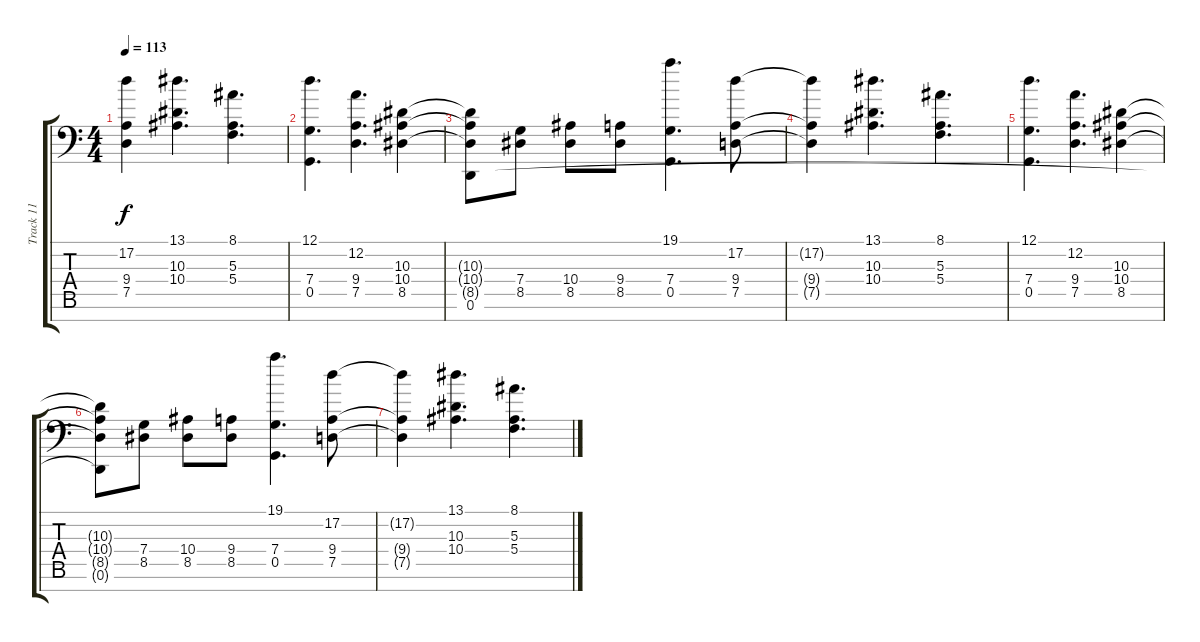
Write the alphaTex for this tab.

\track ("Track 11" "Track 11") {instrument stringensemble1}
\staff {score tabs}
\tuning (D4 A3 F3 C3 G2 D2 G1) {hide}
\ts (4 4)
\tempo 113
\clef f4
\ks c
(17.2{t} 9.4{t} 7.5{t}).4{dy f} (13.1 10.3 10.4).4{d} (8.1 5.3 5.4).4{d} |
(12.1 7.4 0.5).4{d} (12.2 9.4 7.5).4{d} (10.3 10.4 8.5).4 |
(10.3{t} 10.4{t} 8.5{t} 0.6{t}).8 (7.4 8.5).8 (10.4 8.5).8 (9.4 8.5).8 (19.1 7.4 0.5).4{d} (17.2 9.4 7.5).8 |
(17.2{t} 9.4{t} 7.5{t}).4 (13.1 10.3 10.4).4{d} (8.1 5.3 5.4).4{d} |
(12.1 7.4 0.5).4{d} (12.2 9.4 7.5).4{d} (10.3 10.4 8.5).4 |
(10.3{t} 10.4{t} 8.5{t} 0.6{t}).8 (7.4 8.5).8 (10.4 8.5).8 (9.4 8.5).8 (19.1 7.4 0.5).4{d} (17.2 9.4 7.5).8 |
(17.2{t} 9.4{t} 7.5{t}).4 (13.1 10.3 10.4).4{d} (8.1 5.3 5.4).4{d}
